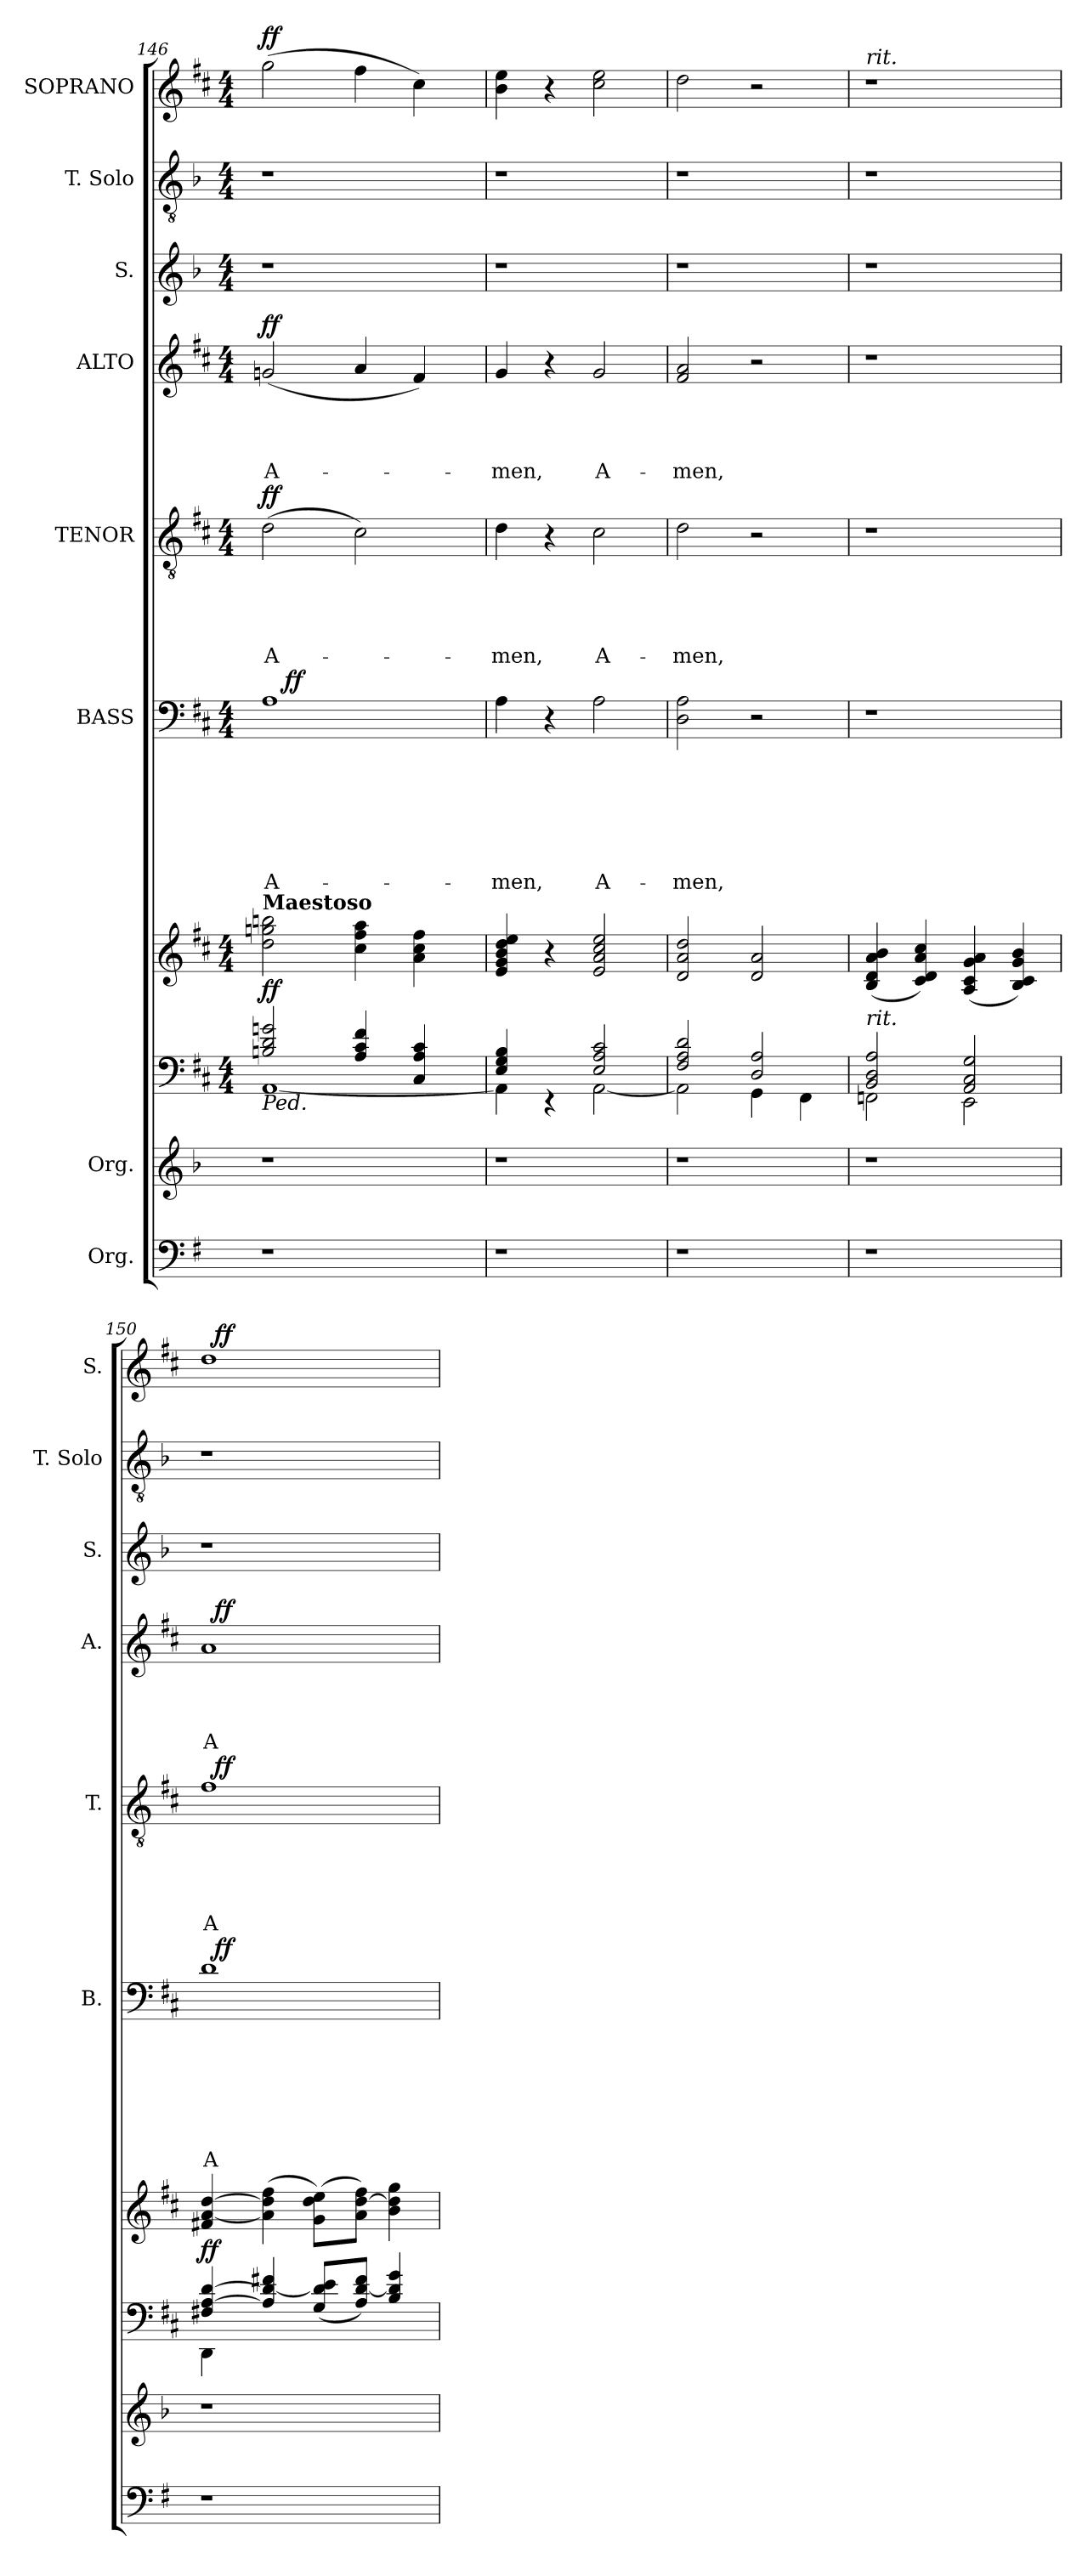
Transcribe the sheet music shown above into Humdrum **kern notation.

**kern	**kern	**kern	**dynam	**kern	**dynam	**kern	**text	**text	**text	**text	**text	**text	**text	**dynam	**kern	**text	**text	**text	**text	**text	**dynam	**kern	**text	**text	**text	**text	**dynam	**kern	**kern	**kern	**dynam
*part10	*part9	*part8	*part8	*part7	*part7	*part6	*part6	*part6	*part6	*part6	*part6	*part6	*part6	*part6	*part5	*part5	*part5	*part5	*part5	*part5	*part5	*part4	*part4	*part4	*part4	*part4	*part4	*part3	*part2	*part1	*part1
*staff10	*staff9	*staff8	*staff8	*staff7	*staff7	*staff6	*staff6	*staff6	*staff6	*staff6	*staff6	*staff6	*staff6	*staff6	*staff5	*staff5	*staff5	*staff5	*staff5	*staff5	*staff5	*staff4	*staff4	*staff4	*staff4	*staff4	*staff4	*staff3	*staff2	*staff1	*staff1
*I"Org.	*I"Org.	*	*	*	*	*I"BASS	*	*	*	*	*	*	*	*	*I"TENOR	*	*	*	*	*	*	*I"ALTO	*	*	*	*	*	*I"S.	*I"T. Solo	*I"SOPRANO	*
*	*	*	*	*	*	*I'B.	*	*	*	*	*	*	*	*	*I'T.	*	*	*	*	*	*	*I'A.	*	*	*	*	*	*I'S.	*I'T. Solo	*I'S.	*
*clefF4	*clefG2	*clefF4	*	*clefG2	*	*clefF4	*	*	*	*	*	*	*	*	*clefGv2	*	*	*	*	*	*	*clefG2	*	*	*	*	*	*clefG2	*clefGv2	*clefG2	*
*ITrd-3c-5	*	*	*	*	*	*	*	*	*	*	*	*	*	*	*	*	*	*	*	*	*	*	*	*	*	*	*	*	*	*	*
*k[]	*k[b-]	*k[f#c#]	*	*k[f#c#]	*	*k[f#c#]	*	*	*	*	*	*	*	*	*k[f#c#]	*	*	*	*	*	*	*k[f#c#]	*	*	*	*	*	*k[b-]	*k[b-]	*k[f#c#]	*
*C:	*F:	*D:	*	*D:	*	*D:	*	*	*	*	*	*	*	*	*D:	*	*	*	*	*	*	*D:	*	*	*	*	*	*F:	*F:	*D:	*
*	*	*M4/4	*	*M4/4	*	*M4/4	*	*	*	*	*	*	*	*	*M4/4	*	*	*	*	*	*	*M4/4	*	*	*	*	*	*M4/4	*M4/4	*M4/4	*
=146	=146	=146	=146	=146	=146	=146	=146	=146	=146	=146	=146	=146	=146	=146	=146	=146	=146	=146	=146	=146	=146	=146	=146	=146	=146	=146	=146	=146	=146	=146	=146
*	*	*^	*	*	*	*	*	*	*	*	*	*	*	*	*	*	*	*	*	*	*	*	*	*	*	*	*	*	*	*	*
!	!	!	!	!	!LO:TX:a:B:t=Maestoso	!	!	!	!	!	!	!	!	!	!	!	!	!	!	!	!	!	!	!	!	!	!	!	!	!	!	!
!	!	!LO:TX:b:i:t=Ped.	!	!	!	!	!	!	!	!	!	!	!	!	!	!	!	!	!	!	!	!	!	!	!	!	!	!	!	!	!	!
!	!	!	!	!	!	!LO:DY:b	!	!	!	!	!	!	!	!LO:LY:b	!	!	!	!	!	!	!LO:LY:b	!LO:DY:a	!	!	!	!	!LO:LY:b	!LO:DY:a	!	!	!	!LO:DY:a
*	*	*	*	*	*	*	*^	*	*	*	*	*	*	*	*	*	*	*	*	*	*	*	*	*	*	*	*	*	*	*	*	*
1r	1r	2Bn/ 2d/ 2gn/	[<1AA	.	2dd\ 2ggn\ 2bbn\	ff	1A	24ryy	.	.	.	.	.	.	A-	.	(>2d\	.	.	.	.	A-	ff	(<2gn/	.	.	.	A-	ff	1r	1r	(>2gg\	ff
.	.	.	.	.	.	.	.	96ryy	.	.	.	.	.	.	.	.	.	.	.	.	.	.	.	.	.	.	.	.	.	.	.	.	.
!	!	!	!	!	!	!	!	!	!	!	!	!	!	!	!	!LO:DY:a	!	!	!	!	!	!	!	!	!	!	!	!	!	!	!	!	!
.	.	.	.	.	.	.	.	3%2ryy	.	.	.	.	.	.	.	ff	.	.	.	.	.	.	.	.	.	.	.	.	.	.	.	.	.
.	.	4A/ 4c#/ 4f#/	.	.	4cc#\ 4ff#\ 4aa\	.	.	.	.	.	.	.	.	.	.	.	2c#\)	.	.	.	.	.	.	4a/	.	.	.	.	.	.	.	4ff#\	.
.	.	.	.	.	.	.	.	6ryy	.	.	.	.	.	.	.	.	.	.	.	.	.	.	.	.	.	.	.	.	.	.	.	.	.
.	.	4C#/ 4A/ 4c#/	.	.	4a\ 4cc#\ 4ff#\	.	.	.	.	.	.	.	.	.	.	.	.	.	.	.	.	.	.	4f#/)	.	.	.	.	.	.	.	4cc#\)	.
.	.	.	.	.	.	.	.	12ryy	.	.	.	.	.	.	.	.	.	.	.	.	.	.	.	.	.	.	.	.	.	.	.	.	.
.	.	.	.	.	.	.	.	48.ryy	.	.	.	.	.	.	.	.	.	.	.	.	.	.	.	.	.	.	.	.	.	.	.	.	.
=147	=147	=147	=147	=147	=147	=147	=147	=147	=147	=147	=147	=147	=147	=147	=147	=147	=147	=147	=147	=147	=147	=147	=147	=147	=147	=147	=147	=147	=147	=147	=147	=147	=147
!	!	!	!	!	!	!	!	!	!	!	!	!	!	!	!LO:LY:b	!	!	!	!	!	!	!LO:LY:b	!	!	!	!	!	!LO:LY:b	!	!	!	!	!
*	*	*	*	*	*	*	*v	*v	*	*	*	*	*	*	*	*	*	*	*	*	*	*	*	*	*	*	*	*	*	*	*	*	*
1r	1r	4E/ 4G/ 4B/	4AA\]	.	4e/ 4g/ 4b/ 4dd/ 4ee/	.	4A\	.	.	.	.	.	.	-men,	.	4d\	.	.	.	.	-men,	.	4g/	.	.	.	-men,	.	1r	1r	4b\ 4ee\	.
.	.	4rEE	4ryy	.	4r	.	4r	.	.	.	.	.	.	.	.	4r	.	.	.	.	.	.	4r	.	.	.	.	.	.	.	4r	.
!	!	!	!	!	!	!	!	!	!	!	!	!	!	!LO:LY:b	!	!	!	!	!	!	!LO:LY:b	!	!	!	!	!	!LO:LY:b	!	!	!	!	!
.	.	2E/ 2A/ 2c#/	[<2AA\	.	2e/ 2a/ 2cc#/ 2ee/	.	2A\	.	.	.	.	.	.	A-	.	2c#\	.	.	.	.	A-	.	2g/	.	.	.	A-	.	.	.	2cc#\ 2ee\	.
!!LO:LB:g=z
=148	=148	=148	=148	=148	=148	=148	=148	=148	=148	=148	=148	=148	=148	=148	=148	=148	=148	=148	=148	=148	=148	=148	=148	=148	=148	=148	=148	=148	=148	=148	=148	=148
!	!	!	!	!	!	!	!	!	!	!	!	!	!	!LO:LY:b	!	!	!	!	!	!	!LO:LY:b	!	!	!	!	!	!LO:LY:b	!	!	!	!	!
1r	1r	2F#/ 2A/ 2d/	2AA\]	.	2d/ 2a/ 2dd/	.	2D\ 2A\	.	.	.	.	.	.	-men,	.	2d\	.	.	.	.	-men,	.	2f#/ 2a/	.	.	.	-men,	.	1r	1r	2dd\	.
.	.	2D/ 2A/	4GG\	.	2d/ 2a/	.	2r	.	.	.	.	.	.	.	.	2r	.	.	.	.	.	.	2r	.	.	.	.	.	.	.	2r	.
.	.	.	4FF#\	.	.	.	.	.	.	.	.	.	.	.	.	.	.	.	.	.	.	.	.	.	.	.	.	.	.	.	.	.
=149	=149	=149	=149	=149	=149	=149	=149	=149	=149	=149	=149	=149	=149	=149	=149	=149	=149	=149	=149	=149	=149	=149	=149	=149	=149	=149	=149	=149	=149	=149	=149	=149
!	!	!	!	!	!	!	!	!	!	!	!	!	!	!	!	!	!	!	!	!	!	!	!	!	!	!	!	!	!	!	!LO:TX:a:i:t=rit.	!
!	!	!LO:TX:a:i:t=rit.	!	!	!	!	!	!	!	!	!	!	!	!	!	!	!	!	!	!	!	!	!	!	!	!	!	!	!	!	!	!
1r	1r	2BB/ 2D/ 2A/	2FFn\	.	(<4B/ 4d/ 4a/ 4b/	.	1r	.	.	.	.	.	.	.	.	1r	.	.	.	.	.	.	1r	.	.	.	.	.	1r	1r	1r	.
.	.	.	.	.	4c#/ 4d/ 4a/ 4cc#/)	.	.	.	.	.	.	.	.	.	.	.	.	.	.	.	.	.	.	.	.	.	.	.	.	.	.	.
.	.	2AA/ 2C#/ 2G/	2EE\	.	(<4A/ 4c#/ 4g/ 4a/	.	.	.	.	.	.	.	.	.	.	.	.	.	.	.	.	.	.	.	.	.	.	.	.	.	.	.
.	.	.	.	.	4B/ 4c#/ 4g/ 4b/)	.	.	.	.	.	.	.	.	.	.	.	.	.	.	.	.	.	.	.	.	.	.	.	.	.	.	.
=150	=150	=150	=150	=150	=150	=150	=150	=150	=150	=150	=150	=150	=150	=150	=150	=150	=150	=150	=150	=150	=150	=150	=150	=150	=150	=150	=150	=150	=150	=150	=150	=150
!	!	!	!	!LO:DY:a	!	!	!	!	!	!	!	!	!	!LO:LY:b	!	!	!	!	!	!	!LO:LY:b	!	!	!	!	!	!LO:LY:b	!	!	!	!	!
*	*	*	*	*	*	*	*^	*	*	*	*	*	*	*	*	*^	*	*	*	*	*	*	*^	*	*	*	*	*	*	*	*^	*
1r	1r	4F#X/ [>4A/ [>4d/	4DD\	ff	4f#X/ [<4a/ [>4dd/	.	1d	32ryy	.	.	.	.	.	.	A-	.	1f#	32ryy	.	.	.	.	A-	.	1a	32ryy	.	.	.	A-	.	1r	1r	1dd	32ryy	.
!	!	!	!	!	!	!	!	!	!	!	!	!	!	!	!	!LO:DY:a	!	!	!	!	!	!	!	!LO:DY:a	!	!	!	!	!	!	!LO:DY:a	!	!	!	!	!LO:DY:a
.	.	.	.	.	.	.	.	2ryy	.	.	.	.	.	.	.	ff	.	2ryy	.	.	.	.	.	ff	.	2ryy	.	.	.	.	ff	.	.	.	2ryy	ff
.	.	4A/] 4d/_ 4f#X/	2.ryy	.	(>4a\] 4dd\] 4ff#\	.	.	.	.	.	.	.	.	.	.	.	.	.	.	.	.	.	.	.	.	.	.	.	.	.	.	.	.	.	.	.
.	.	(<8G/ 8d/] 8e/L	.	.	(<8g\ 8dd\ 8ee\L)	.	.	.	.	.	.	.	.	.	.	.	.	.	.	.	.	.	.	.	.	.	.	.	.	.	.	.	.	.	.	.
.	.	.	.	.	.	.	.	4...ryy	.	.	.	.	.	.	.	.	.	4...ryy	.	.	.	.	.	.	.	4...ryy	.	.	.	.	.	.	.	.	4...ryy	.
.	.	8A/ [>8d/ 8f#/J)	.	.	8a\ [>8dd\ 8ff#\J)	.	.	.	.	.	.	.	.	.	.	.	.	.	.	.	.	.	.	.	.	.	.	.	.	.	.	.	.	.	.	.
.	.	4B/ 4d/] 4g/	.	.	4b\ 4dd\] 4gg\	.	.	.	.	.	.	.	.	.	.	.	.	.	.	.	.	.	.	.	.	.	.	.	.	.	.	.	.	.	.	.
*	*	*	*	*	*	*	*v	*v	*	*	*	*	*	*	*	*	*	*	*	*	*	*	*	*	*v	*v	*	*	*	*	*	*	*	*v	*v	*
*	*	*v	*v	*	*	*	*	*	*	*	*	*	*	*	*	*v	*v	*	*	*	*	*	*	*	*	*	*	*	*	*	*	*	*
=	=	=	=	=	=	=	=	=	=	=	=	=	=	=	=	=	=	=	=	=	=	=	=	=	=	=	=	=	=	=	=
*-	*-	*-	*-	*-	*-	*-	*-	*-	*-	*-	*-	*-	*-	*-	*-	*-	*-	*-	*-	*-	*-	*-	*-	*-	*-	*-	*-	*-	*-	*-	*-
